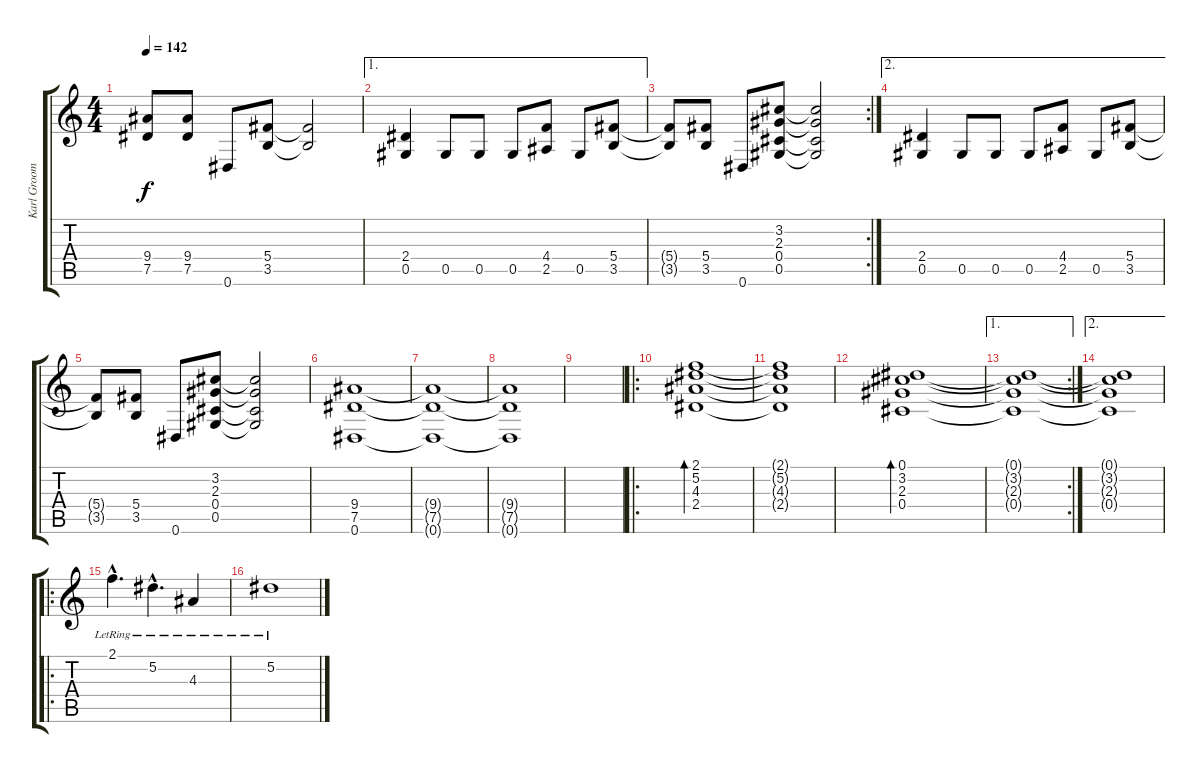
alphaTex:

\track ("Karl Groom" "Karl Groom") {instrument distortionguitar}
\staff {score tabs}
\tuning (Eb4 Bb3 Gb3 Db3 Ab2 Eb2) {hide}
\ts (4 4)
\tempo 142
\clef g2
\ks c
(9.4{t} 7.5{t}).8{dy f} (9.4 7.5).8 0.6.8 (5.4 3.5).8 (5.4{t} 3.5{t}).2 |
\ae 1
(2.4 0.5).4 0.5.8 0.5.8 0.5.8 (4.4 2.5).8 0.5.8 (5.4 3.5).8 |
\rc 2
(5.4{t} 3.5{t}).8 (5.4 3.5).8 0.6.8 (3.2 2.3 0.4 0.5).8 (3.2{t} 2.3{t} 0.4{t} 0.5{t}).2 |
\ae 2
(2.4 0.5).4 0.5.8 0.5.8 0.5.8 (4.4 2.5).8 0.5.8 (5.4 3.5).8 |
(5.4{t} 3.5{t}).8 (5.4 3.5).8 0.6.8 (3.2 2.3 0.4 0.5).8 (3.2{t} 2.3{t} 0.4{t} 0.5{t}).2 |
(9.4 7.5 0.6).1 |
(9.4{t} 7.5{t} 0.6{t}).1{volume 0} |
(9.4{t} 7.5{t} 0.6{t}).1 |
|
\ro
(2.1 5.2 4.3 2.4).1{bd 240 instrument acousticguitarsteel} |
(2.1{t} 5.2{t} 4.3{t} 2.4{t}).1 |
(0.1 3.2 2.3 0.4).1{bd 240} |
\ae 1
\rc 2
(0.1{t} 3.2{t} 2.3{t} 0.4{t}).1 |
\ae 2
(0.1{t} 3.2{t} 2.3{t} 0.4{t}).1 |
\ro
2.1{hac lr}.4{d} 5.2{hac lr}.4{d} 4.3{lr}.4 |
5.2{lr}.1
